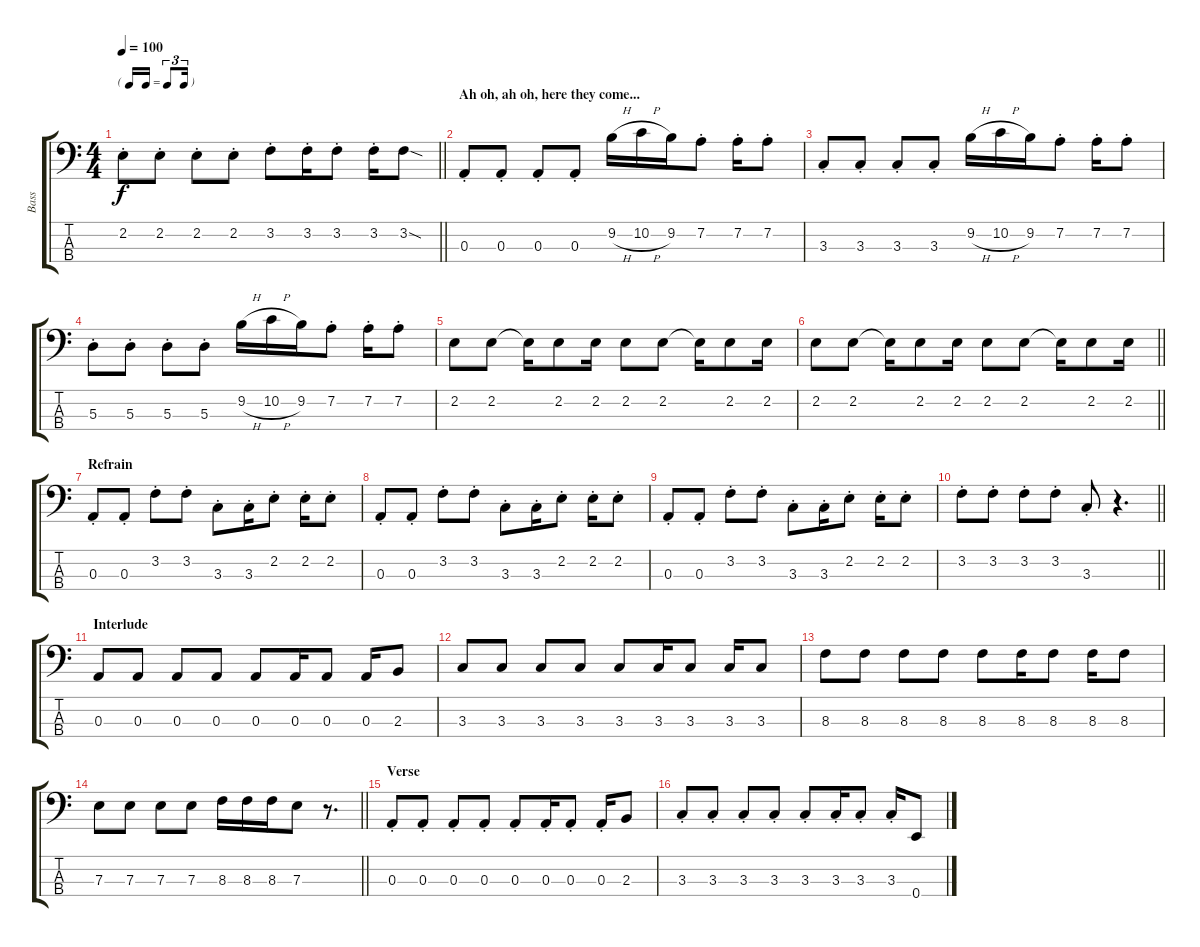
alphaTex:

\track ("Bass" "Bass") {instrument electricbassfinger}
\staff {score tabs}
\tuning (G2 D2 A1 E1) {hide}
\ts (4 4)
\tf triplet16th
\tempo 100
\clef f4
\barLineRight lightlight
\ks c
2.2{st}.8{dy f} 2.2{st}.8 2.2{st}.8 2.2{st}.8 3.2{st}.8 3.2{st}.16 3.2{st}.8 3.2{st}.16 3.2{sod}.8 |
\section ("" "Ah oh, ah oh, here they come...")
0.3{st}.8 0.3{st}.8 0.3{st}.8 0.3{st}.8 9.2{h}.16 10.2{h}.16 9.2.16 7.2{st}.8 7.2{st}.16 7.2{st}.8 |
3.3{st}.8 3.3{st}.8 3.3{st}.8 3.3{st}.8 9.2{h}.16 10.2{h}.16 9.2.16 7.2{st}.8 7.2{st}.16 7.2{st}.8 |
5.3{st}.8 5.3{st}.8 5.3{st}.8 5.3{st}.8 9.2{h}.16 10.2{h}.16 9.2.16 7.2{st}.8 7.2{st}.16 7.2{st}.8 |
2.2.8 2.2.8 2.2{t}.16 2.2.8 2.2.16 2.2.8 2.2.8 2.2{t}.16 2.2.8 2.2.16 |
\barLineRight lightlight
2.2.8 2.2.8 2.2{t}.16 2.2.8 2.2.16 2.2.8 2.2.8 2.2{t}.16 2.2.8 2.2.16 |
\section ("" "Refrain")
0.3{st}.8 0.3{st}.8 3.2{st}.8 3.2{st}.8 3.3{st}.8 3.3{st}.16 2.2{st}.8 2.2{st}.16 2.2{st}.8 |
0.3{st}.8 0.3{st}.8 3.2{st}.8 3.2{st}.8 3.3{st}.8 3.3{st}.16 2.2{st}.8 2.2{st}.16 2.2{st}.8 |
0.3{st}.8 0.3{st}.8 3.2{st}.8 3.2{st}.8 3.3{st}.8 3.3{st}.16 2.2{st}.8 2.2{st}.16 2.2{st}.8 |
\barLineRight lightlight
3.2{st}.8 3.2{st}.8 3.2{st}.8 3.2{st}.8 3.3{st}.8 r.4{d} |
\section ("" "Interlude")
0.3.8 0.3.8 0.3.8 0.3.8 0.3.8 0.3.16 0.3.8 0.3.16 2.3.8 |
3.3.8 3.3.8 3.3.8 3.3.8 3.3.8 3.3.16 3.3.8 3.3.16 3.3.8 |
8.3.8 8.3.8 8.3.8 8.3.8 8.3.8 8.3.16 8.3.8 8.3.16 8.3.8 |
\barLineRight lightlight
7.3.8 7.3.8 7.3.8 7.3.8 8.3.16 8.3.16 8.3.16 7.3.8 r.8{d} |
\section ("" "Verse")
0.3{st}.8 0.3{st}.8 0.3{st}.8 0.3{st}.8 0.3{st}.8 0.3{st}.16 0.3{st}.8 0.3{st}.16 2.3.8 |
3.3{st}.8 3.3{st}.8 3.3{st}.8 3.3{st}.8 3.3{st}.8 3.3{st}.16 3.3{st}.8 3.3{st}.16 0.4.8
